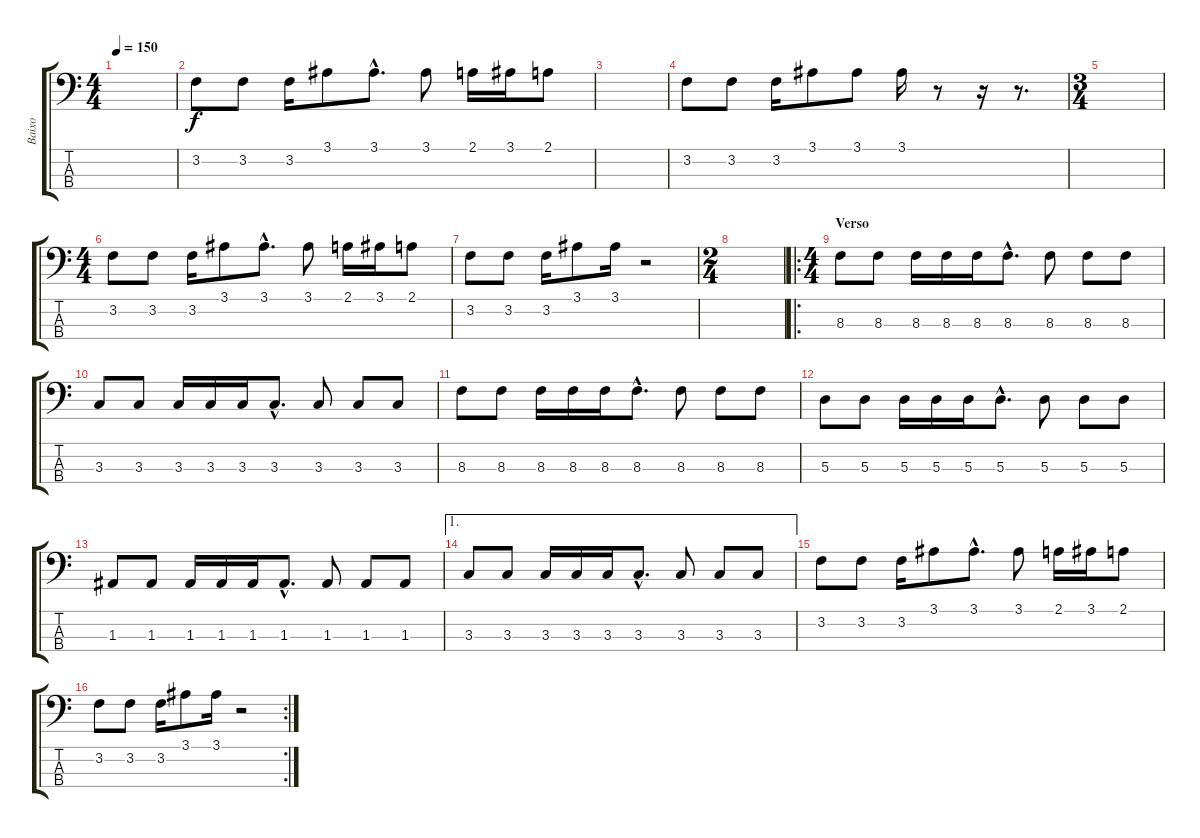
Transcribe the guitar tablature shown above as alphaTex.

\track ("Baixo" "Baixo") {instrument electricbassfinger}
\staff {score tabs}
\tuning (G2 D2 A1 E1) {hide}
\ts (4 4)
\tempo 150
\clef f4
\ks c
|
3.2.8 3.2.8 3.2.16 3.1.8 3.1{hac}.8{d} 3.1.8 2.1.16 3.1.16 2.1.8 |
|
3.2.8 3.2.8 3.2.16 3.1.8 3.1.8 3.1.16 r.8 r.16 r.8{d} |
\ts (3 4)
|
\ts (4 4)
3.2.8 3.2.8 3.2.16 3.1.8 3.1{hac}.8{d} 3.1.8 2.1.16 3.1.16 2.1.8 |
3.2.8 3.2.8 3.2.16 3.1.8 3.1.16 r.2 |
\ts (2 4)
|
\ro
\ts (4 4)
\section ("" "Verso")
8.3.8 8.3.8 8.3.16 8.3.16 8.3.16 8.3{hac}.8{d} 8.3.8 8.3.8 8.3.8 |
3.3.8 3.3.8 3.3.16 3.3.16 3.3.16 3.3{hac}.8{d} 3.3.8 3.3.8 3.3.8 |
8.3.8 8.3.8 8.3.16 8.3.16 8.3.16 8.3{hac}.8{d} 8.3.8 8.3.8 8.3.8 |
5.3.8 5.3.8 5.3.16 5.3.16 5.3.16 5.3{hac}.8{d} 5.3.8 5.3.8 5.3.8 |
1.3.8 1.3.8 1.3.16 1.3.16 1.3.16 1.3{hac}.8{d} 1.3.8 1.3.8 1.3.8 |
\ae 1
3.3.8 3.3.8 3.3.16 3.3.16 3.3.16 3.3{hac}.8{d} 3.3.8 3.3.8 3.3.8 |
3.2.8 3.2.8 3.2.16 3.1.8 3.1{hac}.8{d} 3.1.8 2.1.16 3.1.16 2.1.8 |
\rc 2
3.2.8 3.2.8 3.2.16 3.1.8 3.1.16 r.2
